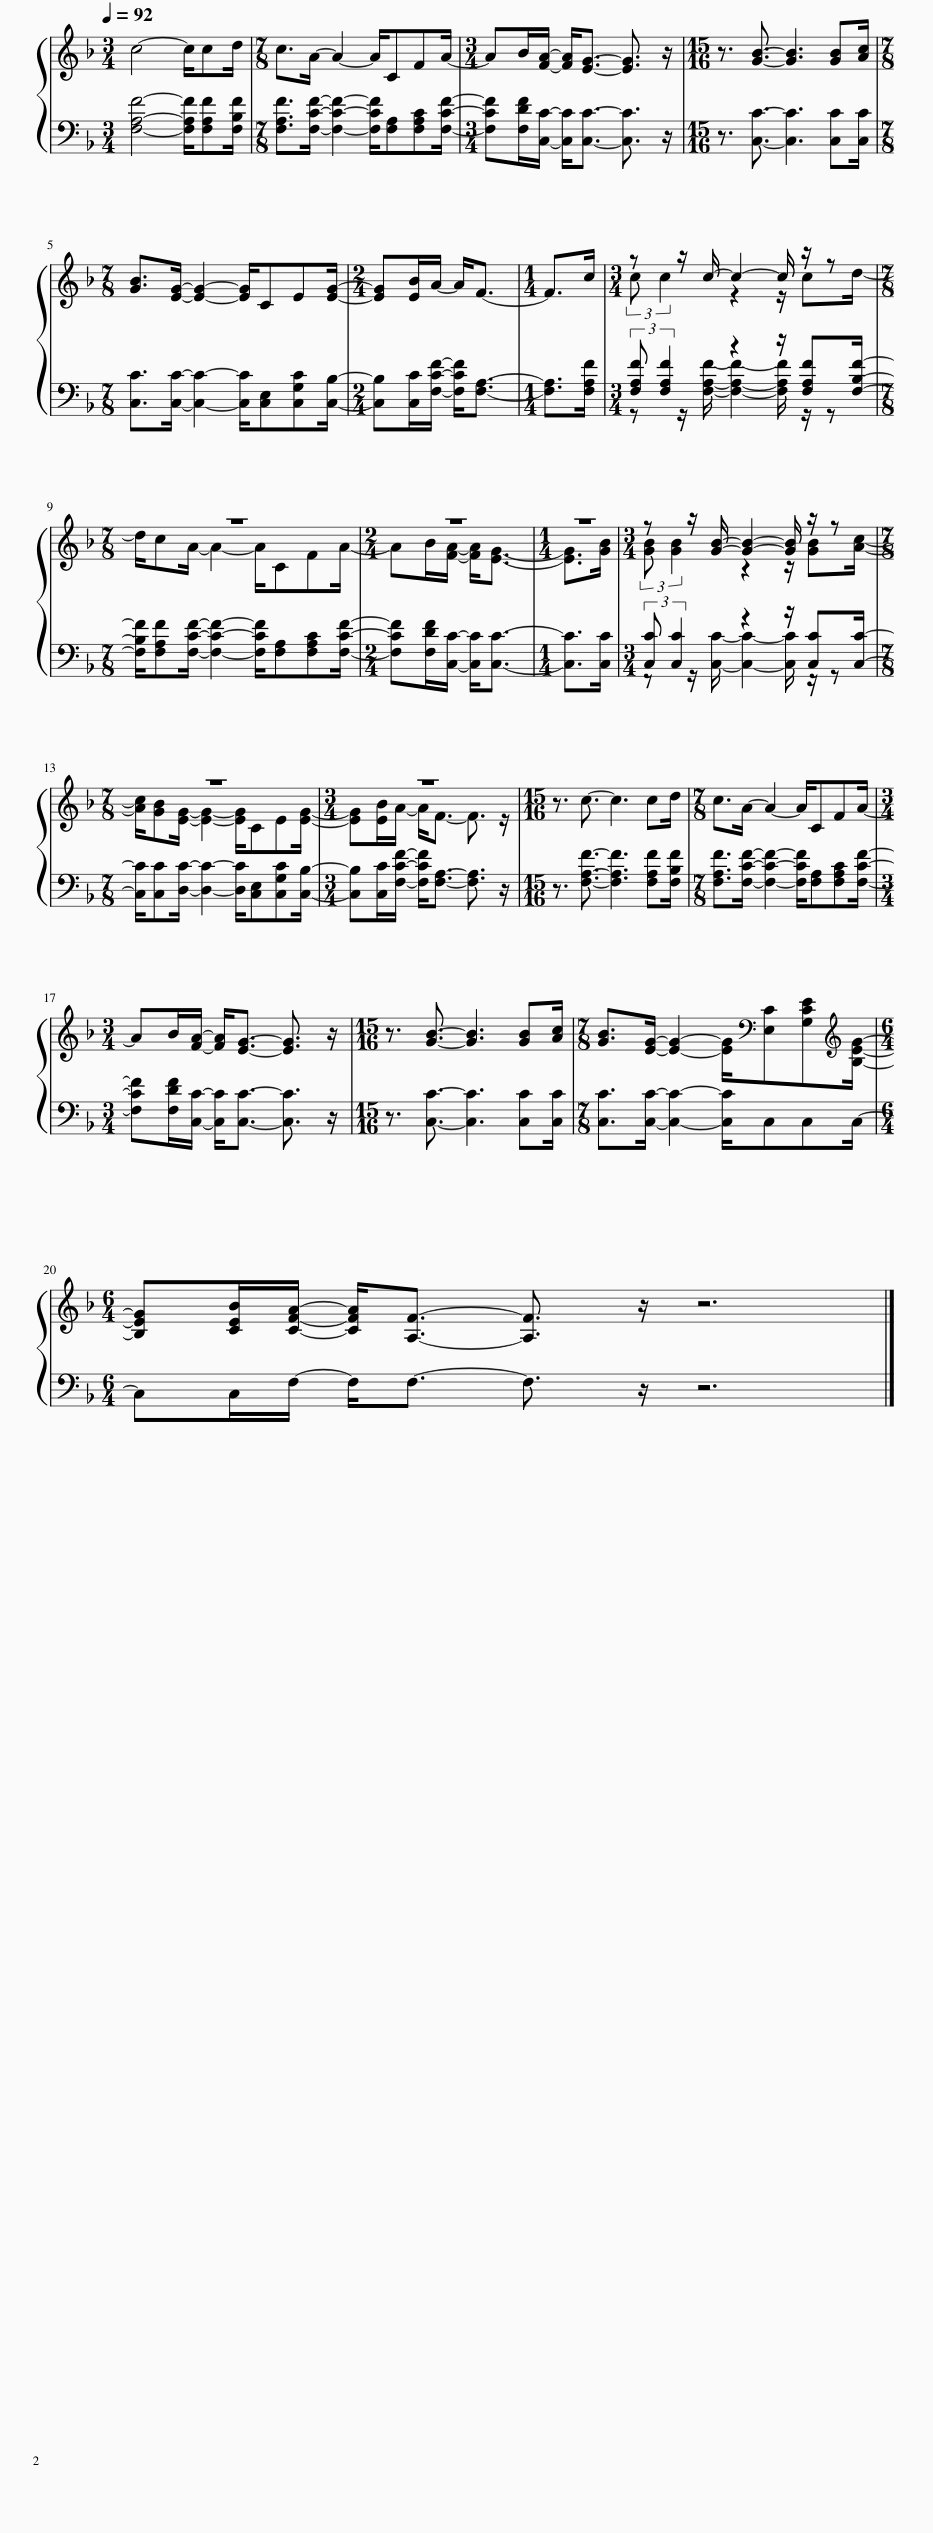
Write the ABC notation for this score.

X:1
%%score { ( 1 3 ) | ( 2 4 ) }
L:1/8
Q:1/4=92
M:3/4
I:linebreak $
K:F
V:1 treble
V:3 treble
V:2 bass
V:4 bass
V:1
 c4- c/cd/ |[M:7/8] c>A- A2- A/CFA/- |[M:3/4] AB/[FA]/- [FA]<[EG]- [EG]3/2 z/ |[M:15/16] z3/2 [GB]3/2- [GB]3 [GB][Ac]/ |$[M:7/8] [GB]>[EG]- [EG]2- [EG]/CE[EG]/- | %5
[M:2/4] [EG][EB]/A/- A<F- |[M:1/4] F>c |[M:3/4] z z/ c/- c2- c/ z/ z |$[M:7/8] z7 |[M:2/4] z4 | %10
[M:1/4] z2 |[M:3/4] z z/ [GB]/- [GB]2- [GB]/ z/ z |$[M:7/8] z7 |[M:3/4] z6 |[M:15/16] z3/2 c3/2- c3 cd/ | %15
[M:7/8] c>A- A2- A/CFA/- |$[M:3/4] AB/[FA]/- [FA]<[EG]- [EG]3/2 z/ |[M:15/16] z3/2 [GB]3/2- [GB]3 [GB][Ac]/ |[M:7/8] [GB]>[EG]- [EG]2- [EG]/[K:bass][E,C][G,CE][K:treble][B,EG]/- |$[M:6/4] [B,EG][CEB]/[CFA]/- [CFA]<[A,F]- [A,F]3/2 z/ z6 |] %20
V:2
 [F,A,F]4- [F,A,F]/[F,A,F][F,B,F]/ |[M:7/8] [F,A,F]>[F,CF]- [F,CF]2- [F,CF]/[F,A,][F,A,C][F,CF]/- |[M:3/4] [F,CF][F,DF]/[C,C]/- [C,C]<[C,C]- [C,C]3/2 z/ |[M:15/16] z3/2 [C,C]3/2- [C,C]3 [C,C][C,C]/ |$[M:7/8] [C,C]>[C,C]- [C,C]2- [C,C]/[C,E,][C,G,C][C,B,]/- | %5
[M:2/4] [C,B,][C,C]/[F,CF]/- [F,CF]<[F,A,]- |[M:1/4] [F,A,]>[F,A,F] |[M:3/4] (3:2:2[F,A,F] [F,A,F]2 z2 z/ [F,A,F][F,B,F]/- |$[M:7/8] [F,B,F]/[F,A,F][F,CF]/- [F,CF]2- [F,CF]/[F,A,][F,A,C][F,CF]/- |[M:2/4] [F,CF][F,DF]/[C,C]/- [C,C]<[C,C]- | %10
[M:1/4] [C,C]>[C,C] |[M:3/4] (3:2:2[C,C] [C,C]2 z2 z/ [C,C][C,C]/- |$[M:7/8] [C,C]/[C,C][D,C]/- [D,C]2- [D,C]/[C,E,][C,G,C][C,B,]/- |[M:3/4] [C,B,][C,C]/[F,CF]/- [F,CF]<[F,A,]- [F,A,]3/2 z/ |[M:15/16] z3/2 [F,A,F]3/2- [F,A,F]3 [F,A,F][F,B,F]/ | %15
[M:7/8] [F,A,F]>[F,CF]- [F,CF]2- [F,CF]/[F,A,][F,A,C][F,CF]/- |$[M:3/4] [F,CF][F,DF]/[C,C]/- [C,C]<[C,C]- [C,C]3/2 z/ |[M:15/16] z3/2 [C,C]3/2- [C,C]3 [C,C][C,C]/ |[M:7/8] [C,C]>[C,C]- [C,C]2- [C,C]/C,C,C,/- |$[M:6/4] C,C,/F,/- F,<F,- F,3/2 z/ z6 |] %20
V:3
 x6 |[M:7/8] x7 |[M:3/4] x6 |[M:15/16] x15/2 |$[M:7/8] x7 | %5
[M:2/4] x4 |[M:1/4] x2 |[M:3/4] (3:2:2c c2 z2 z/ cd/- |$[M:7/8] d/cA/- A2- A/CFA/- |[M:2/4] AB/[FA]/- [FA]<[EG]- | %10
[M:1/4] [EG]>[GB] |[M:3/4] (3:2:2[GB] [GB]2 z2 z/ [GB][Ac]/- |$[M:7/8] [Ac]/[GB][EG]/- [EG]2- [EG]/CE[EG]/- |[M:3/4] [EG][EB]/A/- A<F- F3/2 z/ |[M:15/16] x15/2 | %15
[M:7/8] x7 |$[M:3/4] x6 |[M:15/16] x15/2 |[M:7/8] x9/2[K:bass] x2[K:treble] x/ |$[M:6/4] x12 |] %20
V:4
 x6 |[M:7/8] x7 |[M:3/4] x6 |[M:15/16] x15/2 |$[M:7/8] x7 | %5
[M:2/4] x4 |[M:1/4] x2 |[M:3/4] z z/ [F,A,F]/- [F,A,F]2- [F,A,F]/ z/ z |$[M:7/8] x7 |[M:2/4] x4 | %10
[M:1/4] x2 |[M:3/4] z z/ [C,C]/- [C,C]2- [C,C]/ z/ z |$[M:7/8] x7 |[M:3/4] x6 |[M:15/16] x15/2 | %15
[M:7/8] x7 |$[M:3/4] x6 |[M:15/16] x15/2 |[M:7/8] x7 |$[M:6/4] x12 |] %20
